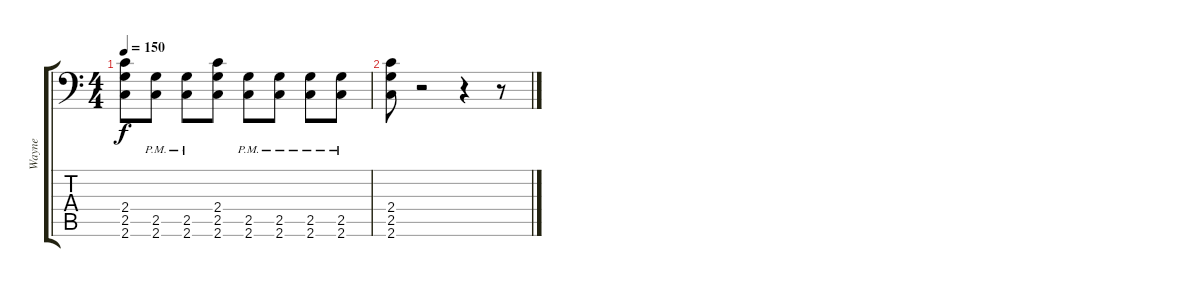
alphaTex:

\track ("Wayne" "Wayne") {instrument distortionguitar}
\staff {score tabs}
\tuning (C4 G3 Eb3 Bb2 F2 Bb1) {hide}
\ts (4 4)
\tempo 150
\clef f4
\ks c
(2.4 2.5 2.6).8{dy f} (2.5{pm} 2.6{pm}).8 (2.5{pm} 2.6{pm}).8 (2.4 2.5 2.6).8 (2.5{pm} 2.6{pm}).8 (2.5{pm} 2.6{pm}).8 (2.5{pm} 2.6{pm}).8 (2.5{pm} 2.6{pm}).8 |
(2.4 2.5 2.6).8 r.2 r.4 r.8
